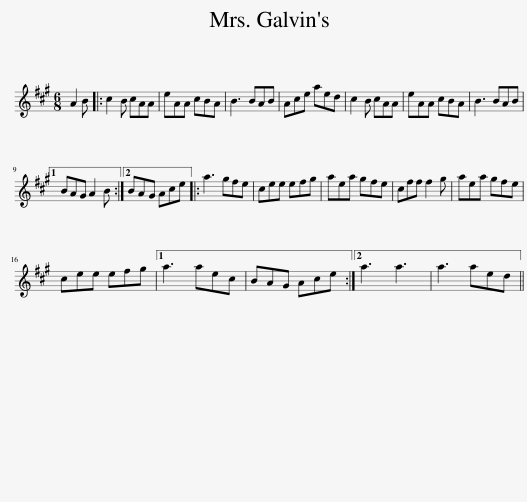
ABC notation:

X:1
L:1/8
M:6/8
I:linebreak $
K:A
V:1 treble
V:1
 A2 B |: c2 B cAA | eAA cBA | B3 BAB | Ace aed | %5
 c2 B cAA | eAA cBA | B3 BAB |1$ BAG A2 B :|2 BAG Ace |: %10
 a3 gfe | cee efg | aea gfe | cff f2 g | aea gfe |$ %15
 cee efg |1 a3 aec | BAG Ace :|2 a3 a3 | a3 aed || %20
